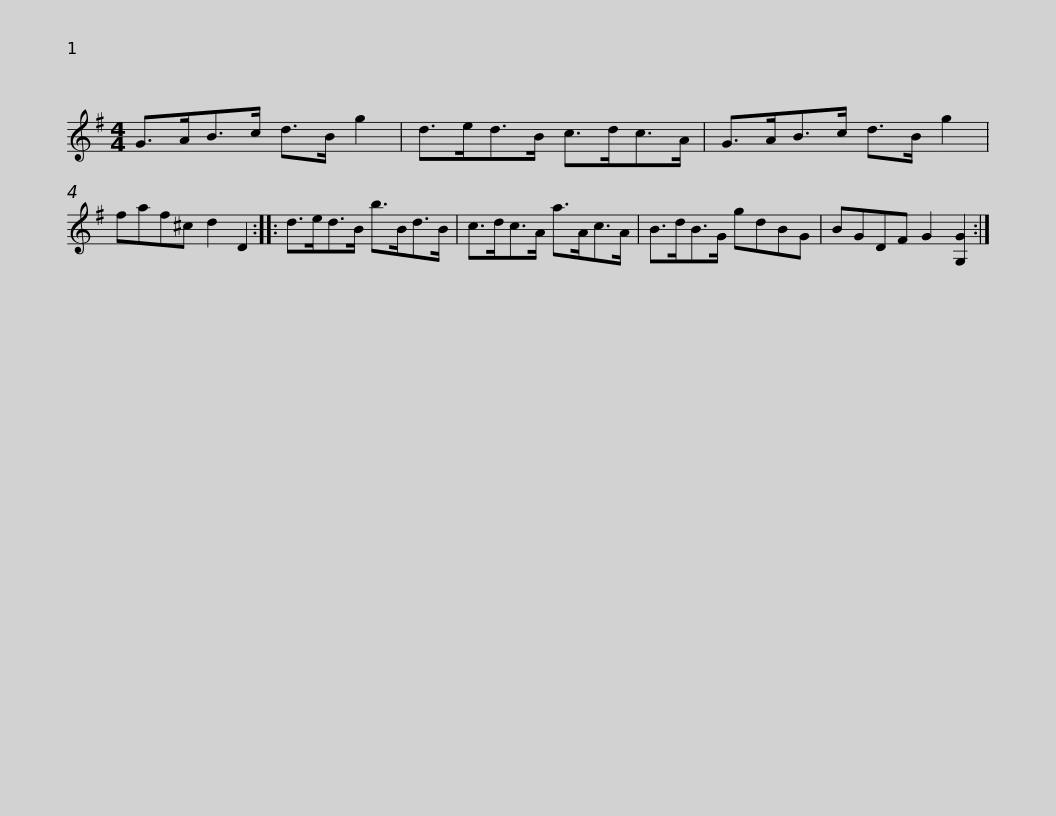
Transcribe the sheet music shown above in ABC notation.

X:1
L:1/8
M:4/4
I:linebreak $
K:G
V:1 treble
V:1
 G>AB>c d>B g2 | d>ed>B c>dc>A | G>AB>c d>B g2 | faf^c d2 D2 :: d>ed>B b>Bd>B |$ %5
 c>dc>A a>Ac>A | B>dB>G gdBG | BGDF G2 [G,G]2 :| %8
